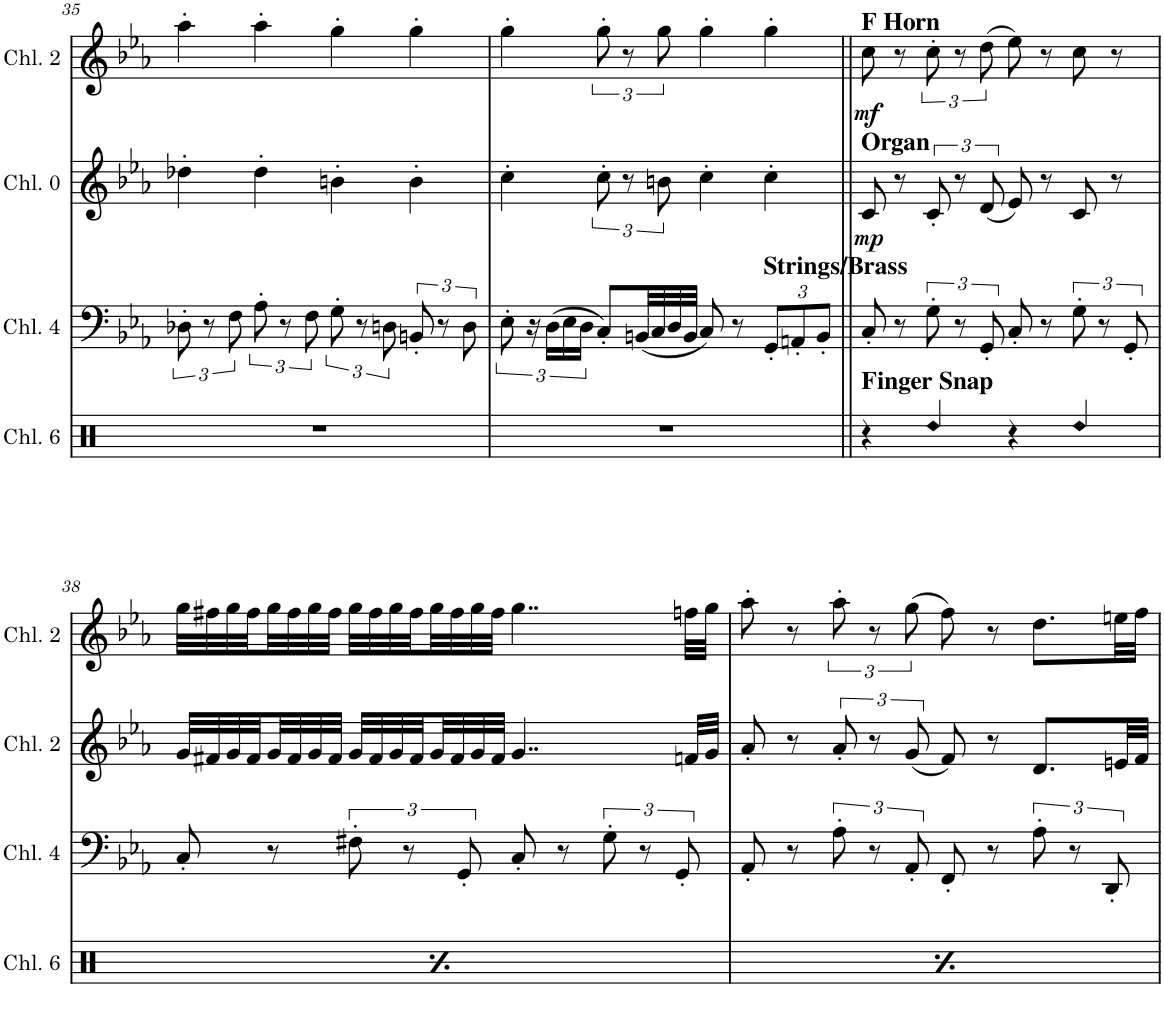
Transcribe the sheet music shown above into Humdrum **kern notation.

**kern	**kern	**kern	**dynam	**kern	**dynam
*part4	*part3	*part2	*part2	*part1	*part1
*staff4	*staff3	*staff2	*staff2	*staff1	*staff1
*I"Channel 6	*I"Channel 4	*I"Channel 0	*	*I"Channel 1	*
*I'Chl. 6	*I'Chl. 4	*I'Chl. 0	*	*I'Chl. 1	*
!!LO:PB:g=z
*clefX	*clefF4	*clefG2	*	*clefG2	*
*k[]	*k[b-e-a-]	*k[b-e-a-]	*	*k[b-e-a-]	*
*M4/4	*M4/4	*M4/4	*	*M4/4	*
*met(c)	*met(c)	*met(c)	*	*met(c)	*
=35	=35	=35	=35	=35	=35
1r	12D-X'\	4dd-X'\	.	4aa-'\	.
.	12r	.	.	.	.
.	12F\	.	.	.	.
.	12A-'\	4dd-'\	.	4aa-'\	.
.	12r	.	.	.	.
.	12F\	.	.	.	.
.	12G'\	4bn'\	.	4gg'\	.
.	12r	.	.	.	.
.	12Dn\	.	.	.	.
.	12BBn'/	4b'\	.	4gg'\	.
.	12r	.	.	.	.
.	12D\	.	.	.	.
=36	=36	=36	=36	=36	=36
1r	12E-'\	4cc'\	.	4gg'\	.
.	24r	.	.	.	.
.	(24D\LL	.	.	.	.
.	24E-\	.	.	.	.
.	24D\JJ	.	.	.	.
.	8C'/L)	12cc'\	.	12gg'\	.
.	.	12r	.	12r	.
.	(32BBn/LL	.	.	.	.
.	32C/	.	.	.	.
.	.	12bn\	.	12gg\	.
.	32D/	.	.	.	.
.	32BB/JJJ	.	.	.	.
.	8C/)	4cc'\	.	4gg'\	.
.	8r	.	.	.	.
*	*Xbrackettup	*	*	*	*
!	!LO:TX:a:B:t=Strings/Brass	!	!	!	!
.	12GG'/L	4cc'\	.	4gg'\	.
.	12AAn'/	.	.	.	.
.	12BB'/J	.	.	.	.
=37||	=37||	=37||	=37||	=37||	=37||
!	!	!	!	!LO:TX:a:B:t=F Horn	!
!	!	!LO:TX:a:B:t=Organ	!	!	!
!LO:TX:a:B:t=Finger Snap	!	!	!	!	!
!	!	!	!LO:DY:b	!	!LO:DY:b
4r	8C'/	8c/	mp	8cc\	mf
.	8r	8r	.	8r	.
!LO:N:head=diamond	!	!	!	!	!
*	*brackettup	*	*	*	*
4Rdd/	12G'\	12c'/	.	12cc'\	.
.	12r	12r	.	12r	.
.	12GG'/	(12d/	.	(12dd\	.
4r	8C'/	8e-/)	.	8ee-\)	.
.	8r	8r	.	8r	.
!LO:N:head=diamond	!	!	!	!	!
4Rdd/	12G'\	8c/	.	8cc\	.
.	12r	.	.	.	.
.	.	8r	.	8r	.
.	12GG'/	.	.	.	.
!!LO:LB:g=z
=38	=38	=38	=38	=38	=38
!LO:TX:a:B:t=Finger Snap	!	!	!	!	!
4r	8C'/	32g/LLL	.	32gg\LLL	.
.	.	32f#X/	.	32ff#X\	.
.	.	32g/	.	32gg\	.
.	.	32f#/	.	32ff#\	.
.	8r	32g/	.	32gg\	.
.	.	32f#/	.	32ff#\	.
.	.	32g/	.	32gg\	.
.	.	32f#/JJJ	.	32ff#\JJJ	.
!LO:N:head=diamond	!	!	!	!	!
4Rdd/	12F#X'\	32g/LLL	.	32gg\LLL	.
.	.	32f#/	.	32ff#\	.
.	.	32g/	.	32gg\	.
.	12r	.	.	.	.
.	.	32f#/	.	32ff#\	.
.	.	32g/	.	32gg\	.
.	.	32f#/	.	32ff#\	.
.	12GG'/	.	.	.	.
.	.	32g/	.	32gg\	.
.	.	32f#/JJJ	.	32ff#\JJJ	.
4r	8C'/	4..g/	.	4..gg\	.
.	8r	.	.	.	.
!LO:N:head=diamond	!	!	!	!	!
4Rdd/	12G'\	.	.	.	.
.	12r	.	.	.	.
.	12GG'/	.	.	.	.
.	.	32fn/LLL	.	32ffn\LLL	.
.	.	32g/JJJ	.	32gg\JJJ	.
=39	=39	=39	=39	=39	=39
!LO:TX:a:B:t=Finger Snap	!	!	!	!	!
4r	8AA-'/	8a-'/	.	8aa-'\	.
.	8r	8r	.	8r	.
!LO:N:head=diamond	!	!	!	!	!
4Rdd/	12A-'\	12a-'/	.	12aa-'\	.
.	12r	12r	.	12r	.
.	12AA-'/	(12g/	.	(12gg\	.
4r	8FF'/	8f/)	.	8ff\)	.
.	8r	8r	.	8r	.
!LO:N:head=diamond	!	!	!	!	!
4Rdd/	12A-'\	8.d/L	.	8.dd\L	.
.	12r	.	.	.	.
.	12DD'/	.	.	.	.
.	.	32en/LL	.	32een\LL	.
.	.	32f/JJJ	.	32ff\JJJ	.
=	=	=	=	=	=
*-	*-	*-	*-	*-	*-
